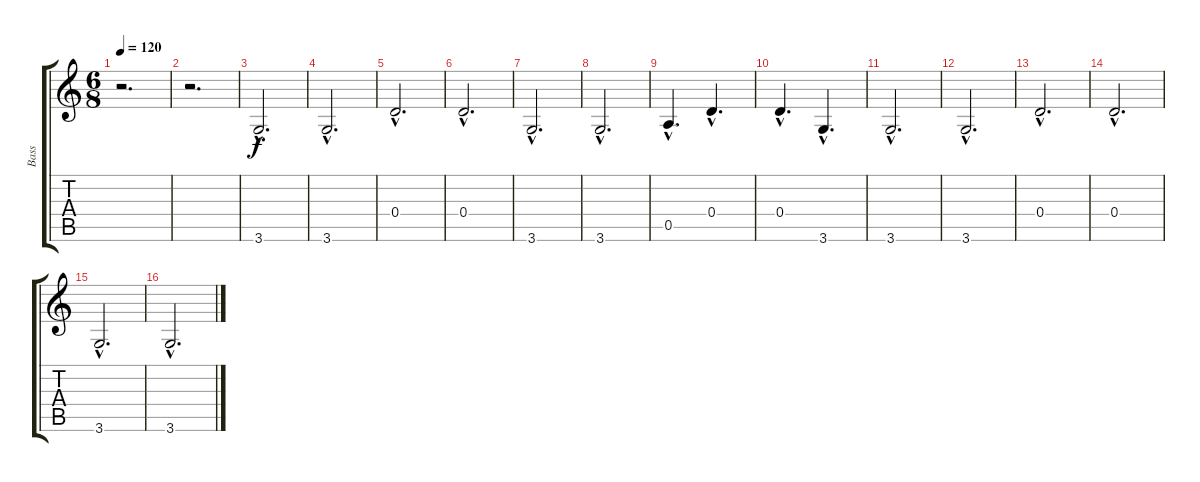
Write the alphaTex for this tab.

\track ("Bass" "Bass") {instrument acousticbass}
\staff {score tabs}
\tuning (E4 B3 G3 D3 A2 E2) {hide}
\ts (6 8)
\tempo 120
\clef g2
\ks c
r.2{d dy f instrument acousticbass} |
r.2{d} |
3.6{hac}.2{d} |
3.6{hac}.2{d} |
0.4{hac}.2{d} |
0.4{hac}.2{d} |
3.6{hac}.2{d} |
3.6{hac}.2{d} |
0.5{hac}.4{d} 0.4{hac}.4{d} |
0.4{hac}.4{d} 3.6{hac}.4{d} |
3.6{hac}.2{d} |
3.6{hac}.2{d} |
0.4{hac}.2{d} |
0.4{hac}.2{d} |
3.6{hac}.2{d} |
3.6{hac}.2{d}
